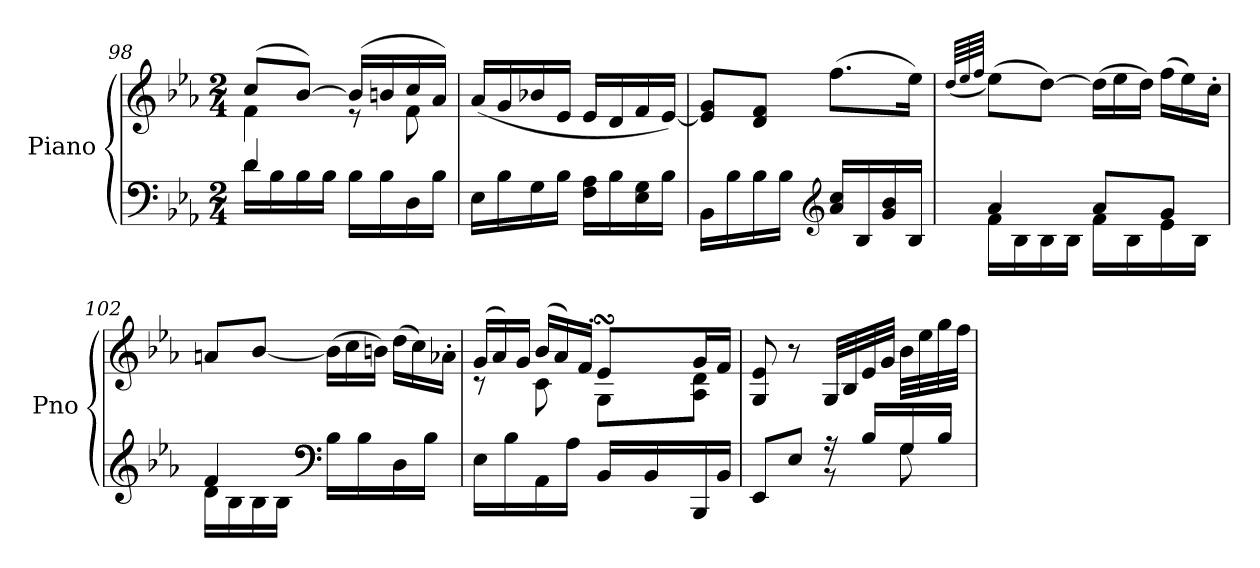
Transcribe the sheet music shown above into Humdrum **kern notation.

**kern	**kern
*part1	*part1
*staff2	*staff1
*I"Piano	*
*I'Pno	*
*clefF4	*clefG2
*k[b-e-a-]	*k[b-e-a-]
*E-:	*E-:
*M2/4	*M2/4
=98	=98
*^	*^
16d\LL	4d/	(8cc/L	4f\
16B-\	.	.	.
16B-\	.	[8b-/J)	.
16B-\JJ	.	.	.
16B-\LL	4ryy	(16b-/LL]	8re
16B-\	.	16bn/	.
16D\	.	16cc/	8f\
16B-\JJ	.	16a-/JJ)	.
*v	*v	*	*
*	*v	*v
=99	=99
16E-\LL	(16a-/LL
16B-\	16g/
16G\	16b-X/
16B-\JJ	16e-/JJ
16F\ 16A-\LL	16e-/LL
16B-\	16d/
16E-\ 16G\	16f/
16B-\JJ	[16e-/JJ)
=100	=100
16BB-\LL	8e-/] 8g/L
16B-\	.
16B-\	8d/ 8f/J
16B-\JJ	.
*clefG2	*
16a-/ 16cc/LL	(8.ff\L
16B-/	.
16g/ 16b-/	.
16B-/JJ	16ee-\Jk)
=101	=101
.	(64qdd/LLLL
.	64qee-/
.	64qff/JJJJ
*^	*
4a-/	16f\LL	(8ee-\L)
.	16B-\	.
.	16B-\	[8dd\J)
.	16B-\JJ	.
*	*	*Xtuplet
8a-/L	16f\LL	(24dd\LL]
.	.	24ee-\
.	16B-\	.
.	.	24dd\JJ)
8g/J	16e-\	(24ff\LL
.	.	24ee-\)
.	16B-\JJ	.
.	.	24cc'\JJ
!!LO:LB:g=z
=102	=102	=102
4f/	16d\LL	8an/L
.	16B-\	.
.	16B-\	[8b-/J
.	16B-\JJ	.
*clefF4	*	*
16B-\LL	4ryy	(24b-\LL]
.	.	24cc\
16B-\	.	.
.	.	24bn\JJ)
16D\	.	(24dd\LL
.	.	24cc\)
16B-\JJ	.	.
.	.	24a-X'\JJ
*v	*v	*
=103	=103
*	*^
*	*	*^
16E-\LL	(24g/LL	8rc	4ryy
.	24a-/)	.	.
16B-\	.	.	.
.	24g/JJ	.	.
16AA-\	(24b-/LL	8c\	.
.	24a-/)	.	.
16A-\JJ	.	.	.
.	24f'/JJ	.	.
16BB-/LL	8e-sSSs/L	8G\L	40e-yy
.	.	.	40fyy
.	.	.	40e-yy
16BB-/	.	.	.
.	.	.	40dyy
.	.	.	40e-yy
16BBB-/	16g/L	8A-\ 8d\J	8ryy
16BB-/JJ	16f/JJ	.	.
*	*v	*v	*v
=104	=104
*^	*
*	*^	*
8EE-/L	4.ryy	4ryy	8G/ 8e-/
8E-/J	.	.	8r
16rA	.	8rBB	32G/LLL
.	.	.	32B-/
16B-/LL	.	.	32e-/
.	.	.	32g/JJJ
16G/	8G\	8ryy	32b-\LLL
.	.	.	32ee-\
16B-/JJ	.	.	32gg\
.	.	.	32ff\JJJ
*v	*v	*v	*
=	=
*-	*-
